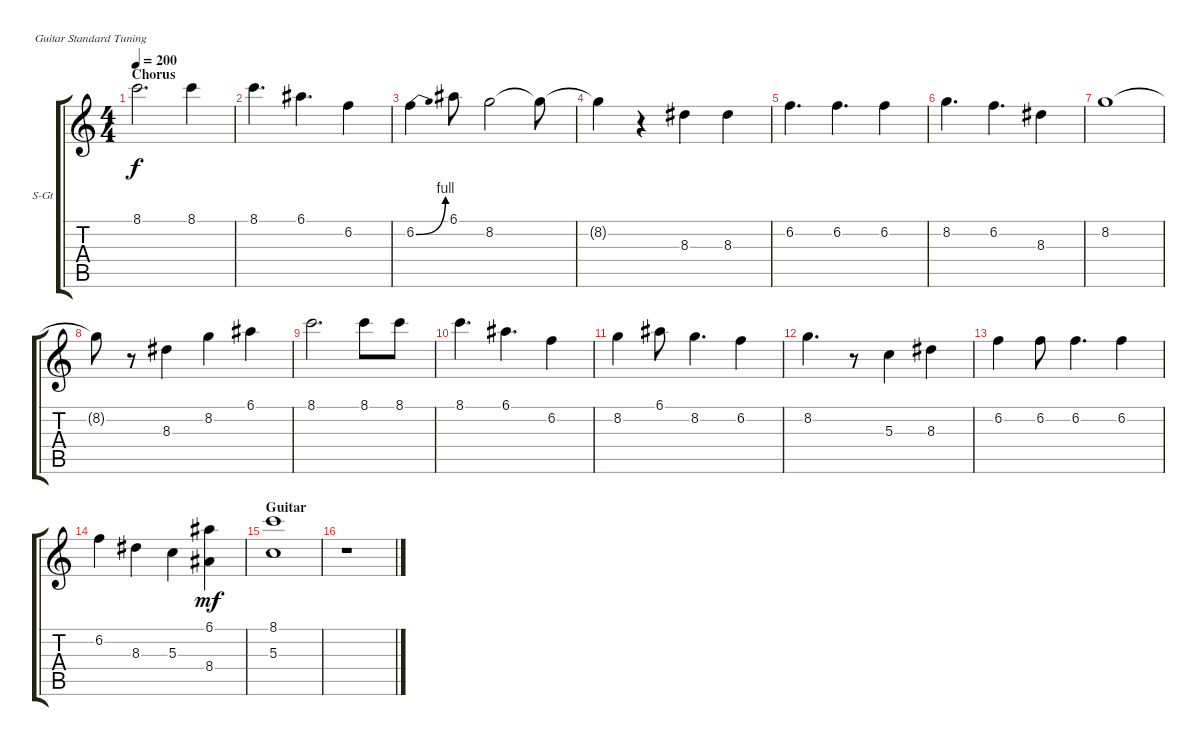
\bracketExtendMode groupsimilarinstruments
\firstSystemTrackNameOrientation horizontal
\otherSystemsTrackNameOrientation horizontal
\track ("Vocals" "S-Gt") {instrument lead2sawtooth}
\staff {score tabs}
\tuning (E4 B3 G3 D3 A2 E2)
\displaytranspose 12
\ts (4 4)
\section ("" "Chorus")
\tempo 200
\clef g2
\ks aminor
8.1.2{d dy f} 8.1.4 |
8.1.4{d} 6.1.4{d} 6.2.4 |
6.2{be (bend 0 0 60 4)}.4 6.1.8 8.2.2 8.2{t}.8 |
8.2{t}.4 r.4 8.3.4 8.3.4 |
6.2.4{d} 6.2.4{d} 6.2.4 |
8.2.4{d} 6.2.4{d} 8.3.4 |
8.2.1 |
8.2{t}.8 r.8 8.3.4 8.2.4 6.1.4 |
8.1.2{d} 8.1.8 8.1.8 |
8.1.4{d} 6.1.4{d} 6.2.4 |
8.2.4 6.1.8 8.2.4{d} 6.2.4 |
8.2.4{d} r.8 5.3.4 8.3.4 |
6.2.4 6.2.8 6.2.4{d} 6.2.4 |
6.2.4 8.3.4 5.3.4 (6.1 8.4).4{dy mf} |
\section ("" "Guitar")
(8.1 5.3).1 |
r.1
